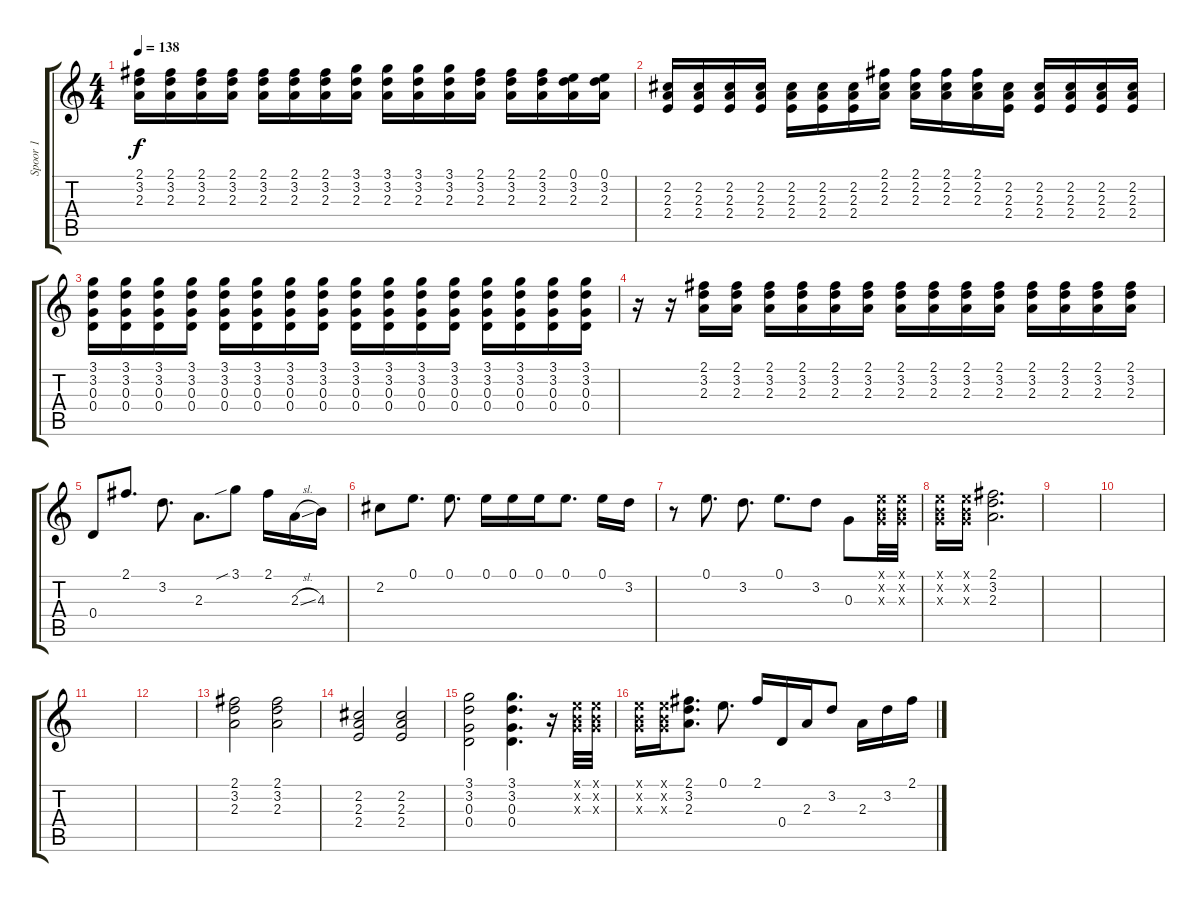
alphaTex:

\track ("Spoor 1" "Spoor 1") {instrument overdrivenguitar}
\staff {score tabs}
\tuning (E4 B3 G3 D3 A2 E2) {hide}
\ts (4 4)
\tempo 138
\clef g2
\ks c
(2.1 3.2 2.3).16{dy f} (2.1 3.2 2.3).16 (2.1 3.2 2.3).16 (2.1 3.2 2.3).16 (2.1 3.2 2.3).16 (2.1 3.2 2.3).16 (2.1 3.2 2.3).16 (3.1 3.2 2.3).16 (3.1 3.2 2.3).16 (3.1 3.2 2.3).16 (3.1 3.2 2.3).16 (2.1 3.2 2.3).16 (2.1 3.2 2.3).16 (2.1 3.2 2.3).16 (0.1 3.2 2.3).16 (0.1 3.2 2.3).16 |
(2.2 2.3 2.4).16 (2.2 2.3 2.4).16 (2.2 2.3 2.4).16 (2.2 2.3 2.4).16 (2.2 2.3 2.4).16 (2.2 2.3 2.4).16 (2.2 2.3 2.4).16 (2.1 2.2 2.3).16 (2.1 2.2 2.3).16 (2.1 2.2 2.3).16 (2.1 2.2 2.3).16 (2.2 2.3 2.4).16 (2.2 2.3 2.4).16 (2.2 2.3 2.4).16 (2.2 2.3 2.4).16 (2.2 2.3 2.4).16 |
(3.1 3.2 0.3 0.4).16 (3.1 3.2 0.3 0.4).16 (3.1 3.2 0.3 0.4).16 (3.1 3.2 0.3 0.4).16 (3.1 3.2 0.3 0.4).16 (3.1 3.2 0.3 0.4).16 (3.1 3.2 0.3 0.4).16 (3.1 3.2 0.3 0.4).16 (3.1 3.2 0.3 0.4).16 (3.1 3.2 0.3 0.4).16 (3.1 3.2 0.3 0.4).16 (3.1 3.2 0.3 0.4).16 (3.1 3.2 0.3 0.4).16 (3.1 3.2 0.3 0.4).16 (3.1 3.2 0.3 0.4).16 (3.1 3.2 0.3 0.4).16 |
r.16 r.16 (2.1 3.2 2.3).16 (2.1 3.2 2.3).16 (2.1 3.2 2.3).16 (2.1 3.2 2.3).16 (2.1 3.2 2.3).16 (2.1 3.2 2.3).16 (2.1 3.2 2.3).16 (2.1 3.2 2.3).16 (2.1 3.2 2.3).16 (2.1 3.2 2.3).16 (2.1 3.2 2.3).16 (2.1 3.2 2.3).16 (2.1 3.2 2.3).16 (2.1 3.2 2.3).16 |
0.4.8 2.1.8{d} 3.2.8{d} 2.3.8{d} 3.1{sib}.8 2.1.16 2.3{sl}.16 4.3.16 |
2.2.8 0.1.8{d} 0.1.8{d} 0.1.16 0.1.16 0.1.16 0.1.8{d} 0.1.16 3.2.16 |
r.8 0.1.8{d} 3.2.8{d} 0.1.8{d} 3.2.8 0.3.8 (0.1{x} 0.2{x} 0.3{x}).32 (0.1{x} 0.2{x} 0.3{x}).32 |
(0.1{x} 0.2{x} 0.3{x}).16 (0.1{x} 0.2{x} 0.3{x}).16 (2.1 3.2 2.3).2{d} |
|
|
|
|
(2.1 3.2 2.3).2 (2.1 3.2 2.3).2 |
(2.2 2.3 2.4).2 (2.2 2.3 2.4).2 |
(3.1 3.2 0.3 0.4).2 (3.1 3.2 0.3 0.4).4{d} r.16 (0.1{x} 0.2{x} 0.3{x}).32 (0.1{x} 0.2{x} 0.3{x}).32 |
(0.1{x} 0.2{x} 0.3{x}).16 (0.1{x} 0.2{x} 0.3{x}).16 (2.1 3.2 2.3).8{d} 0.1.8{d} 2.1.16 0.4.16 2.3.16 3.2.8 2.3.16 3.2.16 2.1.16
